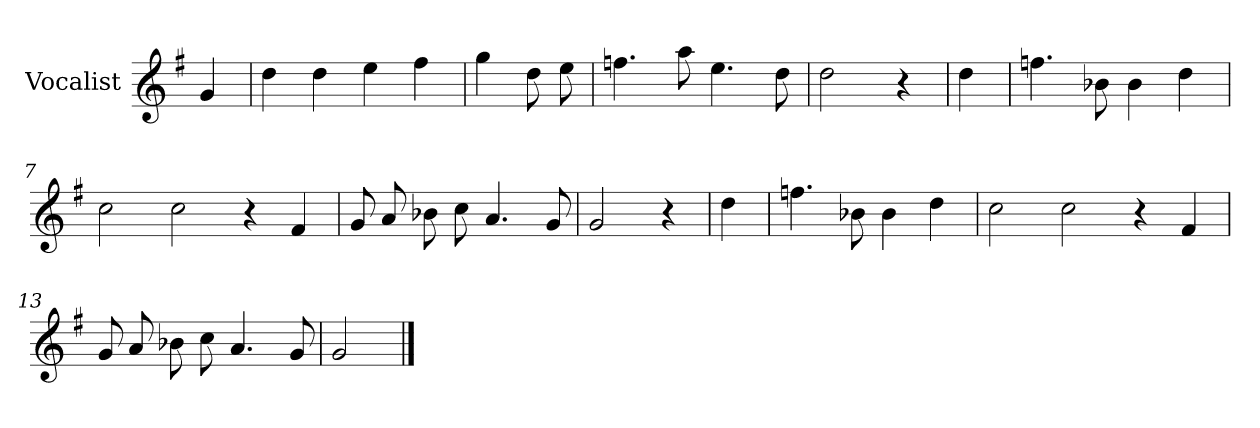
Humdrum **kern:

**kern
*part1
*staff1
*I"Vocalist
*k[f#]
*G:
=
4g
=1
4dd
4dd
4ee
4ff#
=2
4gg
8dd
8ee
=3
4.ffn
8aa
4.ee
8dd
=4
2dd
4r
=5
4dd
=6
4.ffn
8b-X
4b-
4dd
=7
2cc
2cc
4r
4f#
=8
8g
8a
8b-X
8cc
4.a
8g
=9
2g
4r
=10
4dd
=11
4.ffn
8b-X
4b-
4dd
=12
2cc
2cc
4r
4f#
=13
8g
8a
8b-X
8cc
4.a
8g
=14
2g
==
*-
